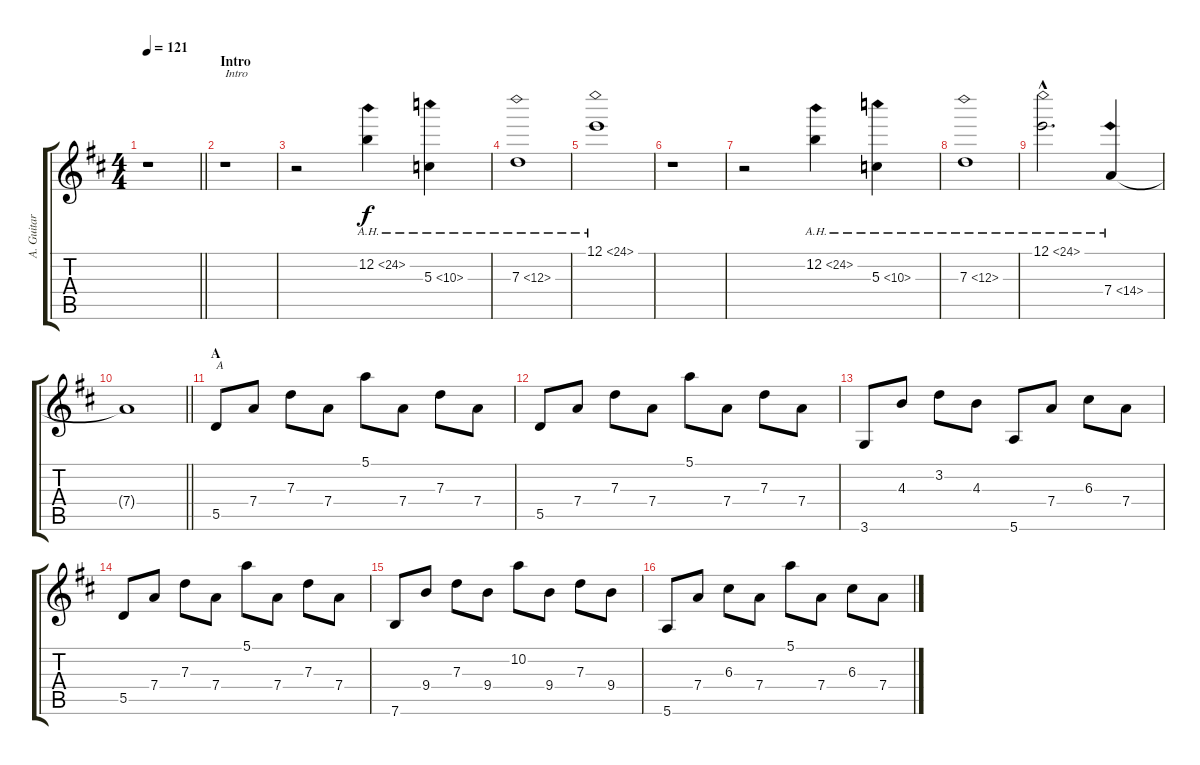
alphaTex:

\track ("A. Guitar" "A. Guitar") {instrument acousticguitarnylon}
\staff {score tabs}
\tuning (E4 B3 G3 D3 A2 E2) {hide}
\ts (4 4)
\tempo 121
\clef g2
\barLineRight lightlight
\ks d
r.1{dy f instrument acousticguitarnylon} |
\section ("" "Intro")
r.1{txt "Intro"} |
r.2 12.2{ah 12}.4 5.3{ah 5}.4 |
7.3{ah 5}.1 |
12.1{ah 12}.1 |
r.1 |
r.2 12.2{ah 12}.4 5.3{ah 5}.4 |
7.3{ah 5}.1 |
12.1{ah 12 hac}.2{d} 7.4{ah 7}.4 |
\barLineRight lightlight
7.4{t}.1 |
\section ("" "A")
5.5.8{txt "A"} 7.4.8 7.3.8 7.4.8 5.1.8 7.4.8 7.3.8 7.4.8 |
5.5.8 7.4.8 7.3.8 7.4.8 5.1.8 7.4.8 7.3.8 7.4.8 |
3.6.8 4.3.8 3.2.8 4.3.8 5.6.8 7.4.8 6.3.8 7.4.8 |
5.5.8 7.4.8 7.3.8 7.4.8 5.1.8 7.4.8 7.3.8 7.4.8 |
7.6.8 9.4.8 7.3.8 9.4.8 10.2.8 9.4.8 7.3.8 9.4.8 |
5.6.8 7.4.8 6.3.8 7.4.8 5.1.8 7.4.8 6.3.8 7.4.8
